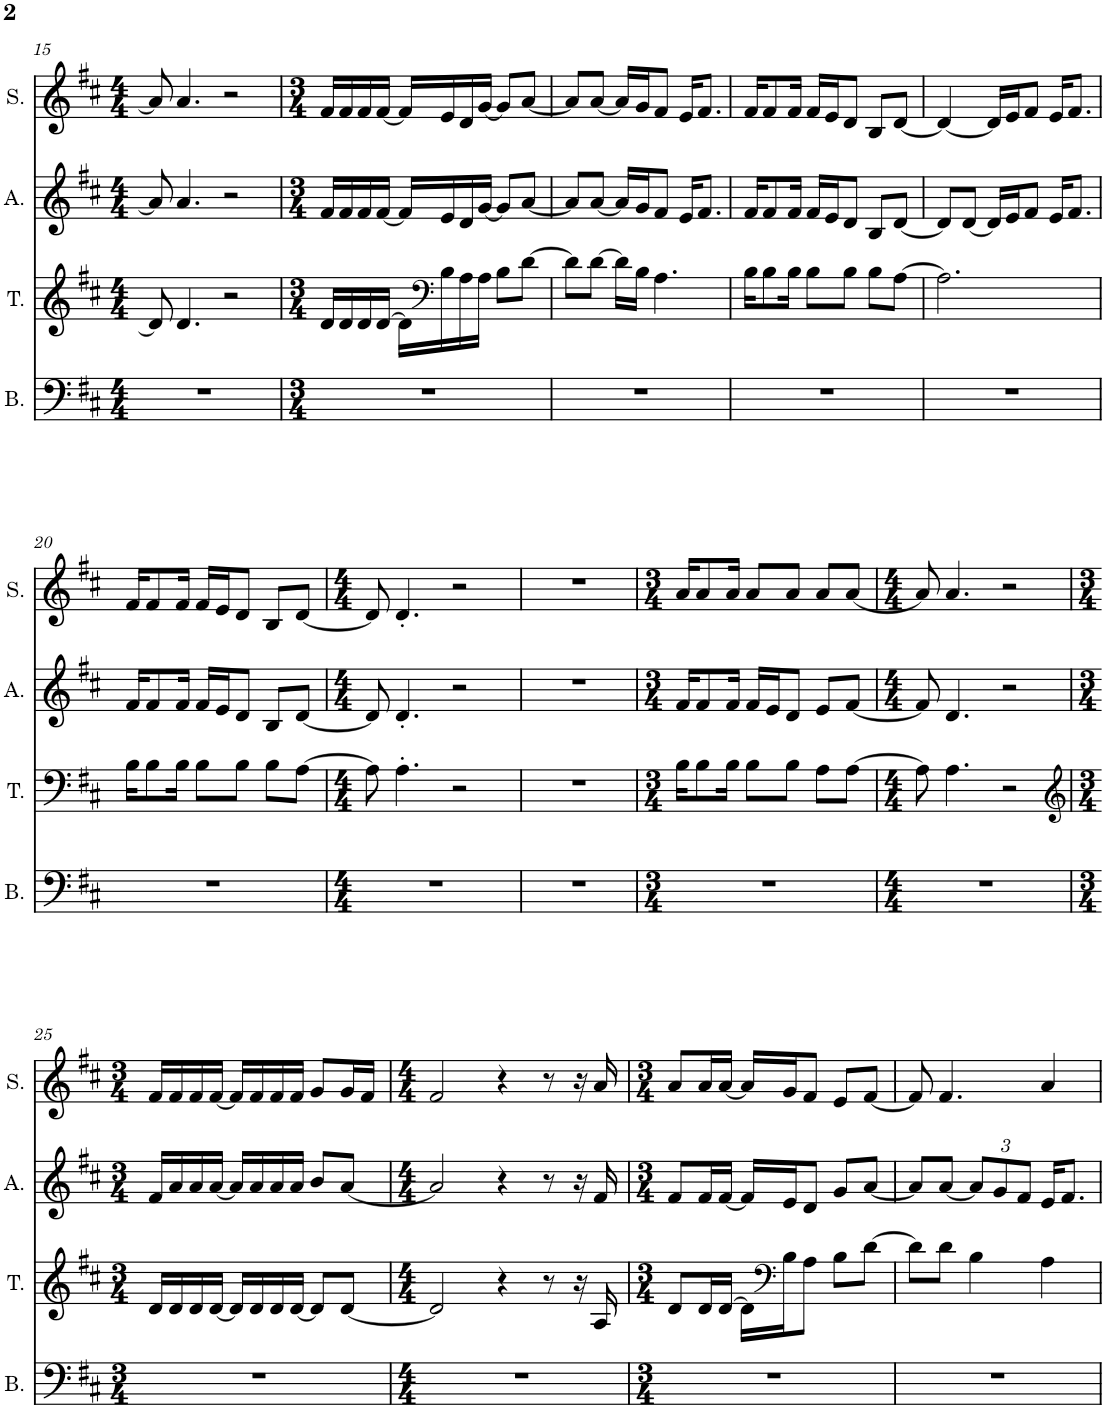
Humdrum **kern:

**kern	**kern	**kern	**kern
*part4	*part3	*part2	*part1
*staff4	*staff3	*staff2	*staff1
*I"Bass	*I"Tenor	*I"Alto	*I"Soprano
*I'B.	*I'T.	*I'A.	*I'S.
!!LO:PB:g=z
*clefF4	*clefG2	*clefG2	*clefG2
*k[f#c#]	*k[f#c#]	*k[f#c#]	*k[f#c#]
*M4/4	*M4/4	*M4/4	*M4/4
=15	=15	=15	=15
1r	8d/]	8a/]	8a/]
.	4.d/	4.a/	4.a/
.	2r	2r	2r
=16	=16	=16	=16
*M3/4	*M3/4	*M3/4	*M3/4
2.r	16d/LL	16f#/LL	16f#/LL
.	16d/	16f#/	16f#/
.	16d/	16f#/	16f#/
.	[16d/JJ	[16f#/JJ	[16f#/JJ
.	16d\LL]	16f#/LL]	16f#/LL]
*	*clefF4	*	*
.	16B\	16e/	16e/
.	16A\	16d/	16d/
.	16A\JJ	[16g/JJ	[16g/JJ
.	8B\L	8g/L]	8g/L]
.	[8d\J	[8a/J	[8a/J
=17	=17	=17	=17
2.r	8d\L]	8a/L]	8a/L]
.	[8d\J	[8a/J	[8a/J
.	16d\LL]	16a/LL]	16a/LL]
.	16B\JJ	16g/J	16g/J
.	4.A\	8f#/J	8f#/J
.	.	16e/KL	16e/KL
.	.	8.f#/J	8.f#/J
=18	=18	=18	=18
2.r	16B\KL	16f#/KL	16f#/KL
.	8B\	8f#/	8f#/
.	16B\Jk	16f#/Jk	16f#/Jk
.	8B\L	16f#/LL	16f#/LL
.	.	16e/J	16e/J
.	8B\J	8d/J	8d/J
.	8B\L	8B/L	8B/L
.	[8A\J	[8d/J	[8d/J
=19	=19	=19	=19
2.r	2.A\]	8d/L]	4d/_
.	.	[8d/J	.
.	.	16d/LL]	16d/LL]
.	.	16e/J	16e/J
.	.	8f#/J	8f#/J
.	.	16e/KL	16e/KL
.	.	8.f#/J	8.f#/J
!!LO:LB:g=z
=20	=20	=20	=20
2.r	16B\KL	16f#/KL	16f#/KL
.	8B\	8f#/	8f#/
.	16B\Jk	16f#/Jk	16f#/Jk
.	8B\L	16f#/LL	16f#/LL
.	.	16e/J	16e/J
.	8B\J	8d/J	8d/J
.	8B\L	8B/L	8B/L
.	[8A\J	[8d/J	[8d/J
=21	=21	=21	=21
*M4/4	*M4/4	*M4/4	*M4/4
1r	8A\]	8d/]	8d/]
.	4.A'\	4.d'/	4.d'/
.	2r	2r	2r
=22	=22	=22	=22
1r	1r	1r	1r
=23	=23	=23	=23
*M3/4	*M3/4	*M3/4	*M3/4
2.r	16B\KL	16f#/KL	16a/KL
.	8B\	8f#/	8a/
.	16B\Jk	16f#/Jk	16a/Jk
.	8B\L	16f#/LL	8a/L
.	.	16e/J	.
.	8B\J	8d/J	8a/J
.	8A\L	8e/L	8a/L
.	[8A\J	[8f#/J	[8a/J
=24	=24	=24	=24
*M4/4	*M4/4	*M4/4	*M4/4
1r	8A\]	8f#/]	8a/]
.	4.A\	4.d/	4.a/
.	2r	2r	2r
!!LO:LB:g=z
=25	=25	=25	=25
*	*clefG2	*	*
*M3/4	*M3/4	*M3/4	*M3/4
2.r	16d/LL	16f#/LL	16f#/LL
.	16d/	16a/	16f#/
.	16d/	16a/	16f#/
.	[16d/JJ	[16a/JJ	[16f#/JJ
.	16d/LL]	16a/LL]	16f#/LL]
.	16d/	16a/	16f#/
.	16d/	16a/	16f#/
.	[16d/JJ	16a/JJ	16f#/JJ
.	8d/L]	8b/L	8g/L
.	[8d/J	[8a/J	16g/L
.	.	.	16f#/JJ
=26	=26	=26	=26
*M4/4	*M4/4	*M4/4	*M4/4
1r	2d/]	2a/]	2f#/
.	4r	4r	4r
.	8r	8r	8r
.	16r	16r	16r
.	16A/	16f#/	16a/
=27	=27	=27	=27
*M3/4	*M3/4	*M3/4	*M3/4
2.r	8d/L	8f#/L	8a/L
.	16d/L	16f#/L	16a/L
.	[16d/JJ	[16f#/JJ	[16a/JJ
.	16d\LL]	16f#/LL]	16a/LL]
*	*clefF4	*	*
.	16B\J	16e/J	16g/J
.	8A\J	8d/J	8f#/J
.	8B\L	8g/L	8e/L
.	[8d\J	[8a/J	[8f#/J
=28	=28	=28	=28
2.r	8d\L]	8a/L]	8f#/]
.	8d\J	[8a/J	4.f#/
*	*	*Xbrackettup	*
.	4B\	12a/L]	.
.	.	12g/	.
.	.	12f#/J	.
.	4A\	16e/KL	4a/
.	.	8.f#/J	.
=	=	=	=
*-	*-	*-	*-
